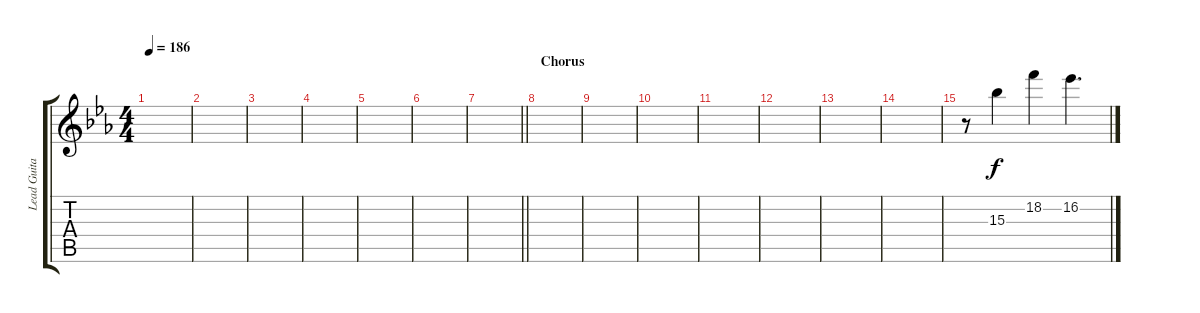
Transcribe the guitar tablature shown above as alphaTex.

\track ("Lead Guitar" "Lead Guita") {instrument overdrivenguitar}
\staff {score tabs}
\tuning (E4 B3 G3 D3 A2 E2) {hide}
\ts (4 4)
\tempo 186
\clef g2
\ks eb
|
|
|
|
|
|
\barLineRight lightlight
|
\section ("" "Chorus")
|
|
|
|
|
|
|
r.8 15.3.4 18.2.4 16.2.4{d}
